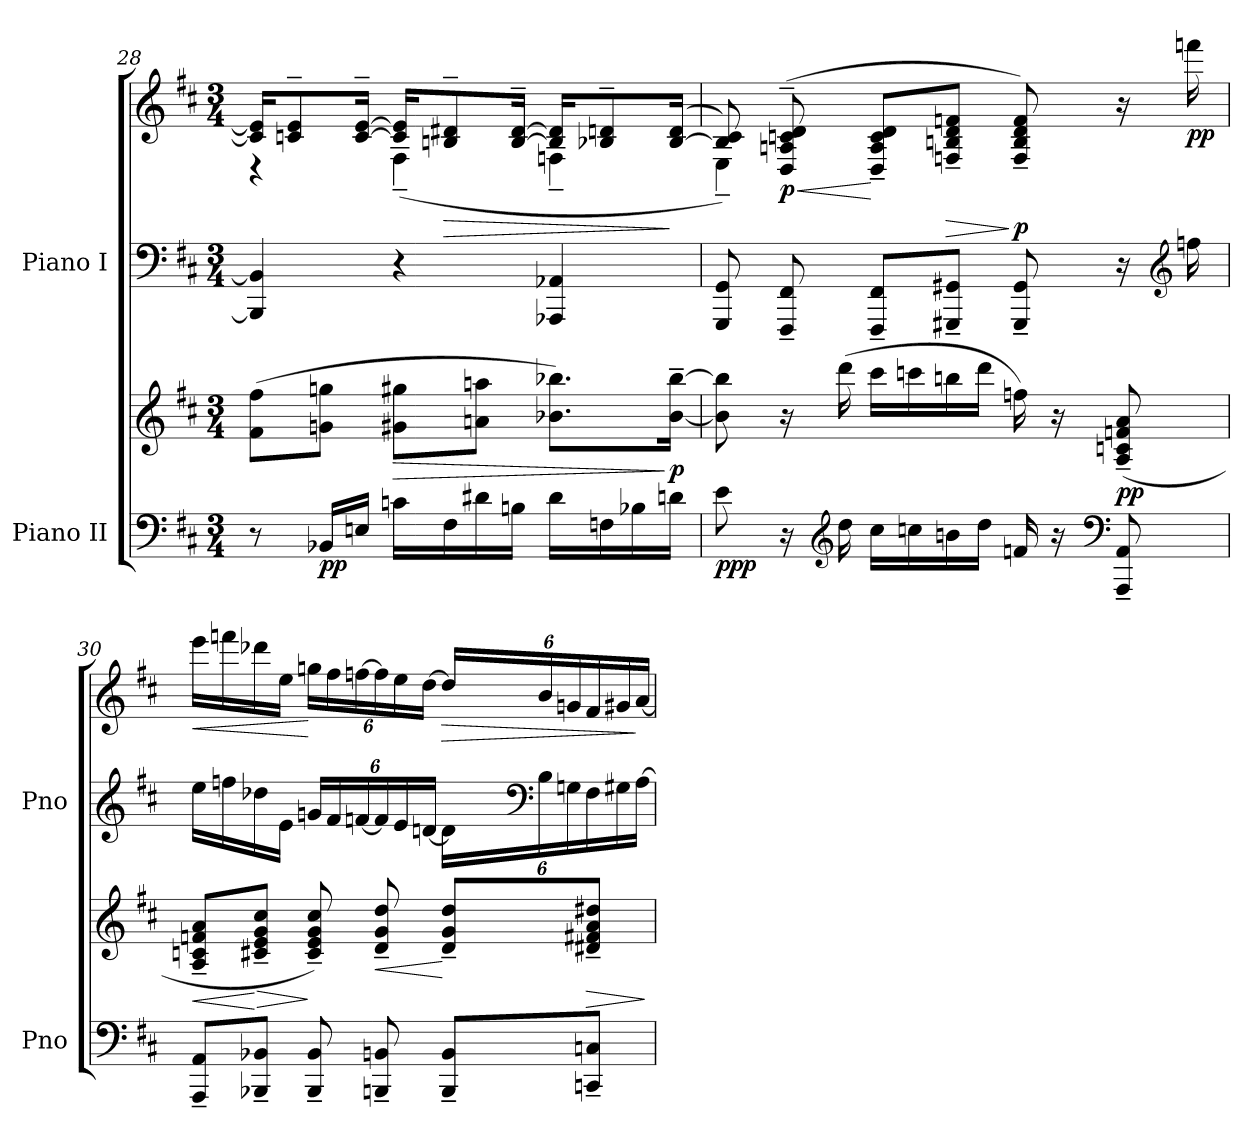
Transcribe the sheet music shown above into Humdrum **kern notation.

**kern	**kern	**dynam	**kern	**kern	**dynam
*part2	*part2	*part2	*part1	*part1	*part1
*staff4	*staff3	*staff3/4	*staff2	*staff1	*staff1/2
*I"Piano II	*	*	*I"Piano I	*	*
*I'Pno	*	*	*I'Pno	*	*
*clefF4	*clefG2	*	*clefF4	*clefG2	*
*k[f#c#]	*k[f#c#]	*	*k[f#c#]	*k[f#c#]	*
*D:	*D:	*	*D:	*D:	*
*M3/4	*M3/4	*	*M3/4	*M3/4	*
=28	=28	=28	=28	=28	=28
*	*	*	*	*^	*
8r	(>8f#\ 8ff#\L	.	4BBB-/] 4BB-/]	16c/] 16e/]KL	4r	.
.	.	.	.	8cn/~ 8e/~	.	.
!	!	!LO:DY:b=2	!	!	!	!
16BB-X/LL	8gni\ 8ggni\J	pp	.	.	.	.
16Eni/JJ	.	.	.	[16c/~ [16e/~Jk	.	.
!	!	!LO:HP:b	!	!	!	!
16cn\LL	8g#X\ 8gg#X\L	>	4r	16c/] 16e/]KL	(<4F#~\	.
!	!	!	!	!	!	!LO:HP:b
16F#\	.	.	.	8Bni/~ 8d#X/~	.	>
16d#X\	8ani\ 8aani\J	.	.	.	.	.
16Bni\JJ	.	.	.	[16B/~ [16d#/~Jk	.	.
16d#\LL	8.b-X\ 8.bb-X\L)	.	4AAA-X/ 4AA-X/	16B/] 16d#/]KL	4Fn~\	.
16Fn\	.	.	.	8B-X/~ 8dn/~	.	.
16B-X\	.	.	.	.	.	.
!	!	!LO:DY:n=1:b	!	!	!	!
16dn\JJ	[16b-\~ [16bb-\~Jk	] p	.	(>[16B-/ 16d/Jk	.	]
!!LO:LB:g=z	!!
=29	=29	=29	=29	=29	=29	=29
!	!	!LO:DY:b=2	!	!	!	!
8e\	8b-\] 8bb-\]	ppp	8GGG/ 8GG/	8B-/] 8c#i/)	4E~\)	.
!	!	!	!	!	!	!LO:HP:b
!	!	!	!	!	!	!LO:DY:n=1:b
16r	16r	.	8FFF#i/~ 8FF#i/~	(>8D/~ 8Ani/~ 8cn/~ 8d/~	.	< p
*clefG2	*	*	*	*	*	*
!	!	!LO:DY:b	!	!	!	!
!	!	!LO:DY:n=1:b	!	!	!	!
16dd\	(>16ddd\	other-dynamics p	.	.	.	.
16cc#i\LL	16ccc#i\LL	.	8FFF#/~ 8FF#/~L	8D/~ 8A/~ 8c/~ 8d/~L	2ryy	[
16ccn\	16cccn\	.	.	.	.	.
!	!	!	!	!	!	!LO:HP:b
16bn\	16bbn\	.	8GGG#X/~ 8GG#X/~J	8Fn/~ 8Bn/~ 8d/~ 8fn/~J	.	>
16dd\JJ	16ddd\JJ	.	.	.	.	.
!	!	!	!	!	!	!LO:DY:n=2:b
16fn/	16ffn\)	.	8GGG#/~ 8GG#/~	8F/~ 8B/~ 8d/~ 8f/~)	.	] p
16r	16r	.	.	.	.	.
*clefF4	*	*	*	*	*	*
!	!	!LO:DY:n=2:b	!	!	!	!
8AAA/~ 8AA/~	(<8A/~ 8cn/~ 8fn/~ 8a/~	pp	16r	16r	.	.
*	*	*	*clefG2	*	*	*
!	!	!	!	!	!	!LO:DY:n=3:b
.	.	.	16ffn\	16fffn\	.	pp
*	*	*	*	*v	*v	*
!!LO:PB:g=z
=30	=30	=30	=30	=30	=30
!	!	!LO:HP:b	!	!	!LO:HP:b
8AAA/~ 8AA/~L	8A/~ 8cn/~ 8fn/~ 8a/~L	<	16ee\LL	16eee\LL	<
.	.	.	16ffn\	16fffn\	.
!	!	!LO:HP:n=1:b	!	!	!
8BBB-X/~ 8BB-X/~J	8c#X/~ 8e/~ 8g/~ 8cc#i/~J	[ >	16dd-X\	16ddd-X\	.
.	.	.	16e\JJ	16ee\JJ	.
*	*	*	*Xbrackettup	*Xbrackettup	*
8BBB-/~ 8BB-/~	8c#/~ 8e/~ 8g/~ 8cc#/~)	]	24gni/LL	24ggni\LL	[
.	.	.	24f#i/	24ff#\	.
.	.	.	[24fn/	[24ffn\	.
!	!	!LO:HP:b	!	!	!
8BBBn/~ 8BBn/~	8d/~ 8g/~ 8dd/~	<	24f/]	24ff\]	.
.	.	.	24e/	24ee\	.
.	.	.	[24dni/JJ	[24dd\JJ	.
!	!	!	!	!	!LO:HP:b
8BBB/~ 8BB/~L	8d/~ 8g/~ 8dd/~L	[	24d\LL]	24dd/LL]	>
*	*	*	*clefF4	*	*
.	.	.	24B\	24b/	.
.	.	.	24Gni\	24gni/	.
!	!	!LO:HP:b	!	!	!
8CCn/~ 8Cn/~J	8d#X/~ 8f#X/~ 8a/~ 8dd#X/~J	>	24F#i\	24f#/	.
.	.	.	24G#X\	24g#X/	.
.	.	.	[24A\JJ	[24a/JJ	]
.	.	]	.	.	.
=	=	=	=	=	=
*-	*-	*-	*-	*-	*-
